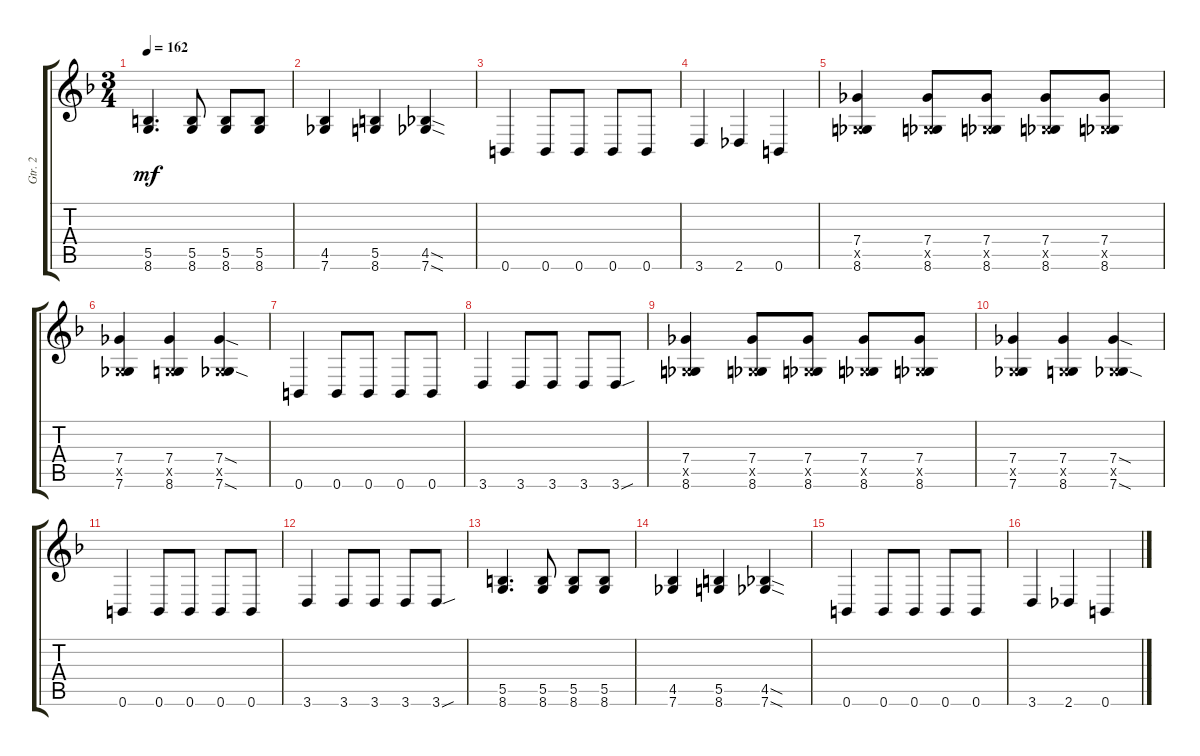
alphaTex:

\track ("Gtr. 2" "Gtr. 2") {instrument distortionguitar}
\staff {score tabs}
\tuning (Db4 Ab3 E3 B2 Gb2 B1) {hide}
\ts (3 4)
\tempo 162
\clef g2
\ks dminor
(5.5 8.6).4{d dy mf} (5.5 8.6).8 (5.5 8.6).8 (5.5 8.6).8 |
(4.5 7.6).4 (5.5 8.6).4 (4.5{sod} 7.6{sod}).4 |
0.6.4 0.6.8 0.6.8 0.6.8 0.6.8 |
3.6.4 2.6.4 0.6.4 |
(7.4 0.5{x} 8.6).4 (7.4 0.5{x} 8.6).8 (7.4 0.5{x} 8.6).8 (7.4 0.5{x} 8.6).8 (7.4 0.5{x} 8.6).8 |
(7.4 0.5{x} 7.6).4 (7.4 0.5{x} 8.6).4 (7.4{sod} 0.5{x} 7.6{sod}).4 |
0.6.4 0.6.8 0.6.8 0.6.8 0.6.8 |
3.6.4 3.6.8 3.6.8 3.6.8 3.6{sou}.8 |
(7.4 0.5{x} 8.6).4 (7.4 0.5{x} 8.6).8 (7.4 0.5{x} 8.6).8 (7.4 0.5{x} 8.6).8 (7.4 0.5{x} 8.6).8 |
(7.4 0.5{x} 7.6).4 (7.4 0.5{x} 8.6).4 (7.4{sod} 0.5{x} 7.6{sod}).4 |
0.6.4 0.6.8 0.6.8 0.6.8 0.6.8 |
3.6.4 3.6.8 3.6.8 3.6.8 3.6{sou}.8 |
(5.5 8.6).4{d} (5.5 8.6).8 (5.5 8.6).8 (5.5 8.6).8 |
(4.5 7.6).4 (5.5 8.6).4 (4.5{sod} 7.6{sod}).4 |
0.6.4 0.6.8 0.6.8 0.6.8 0.6.8 |
3.6.4 2.6.4 0.6.4
